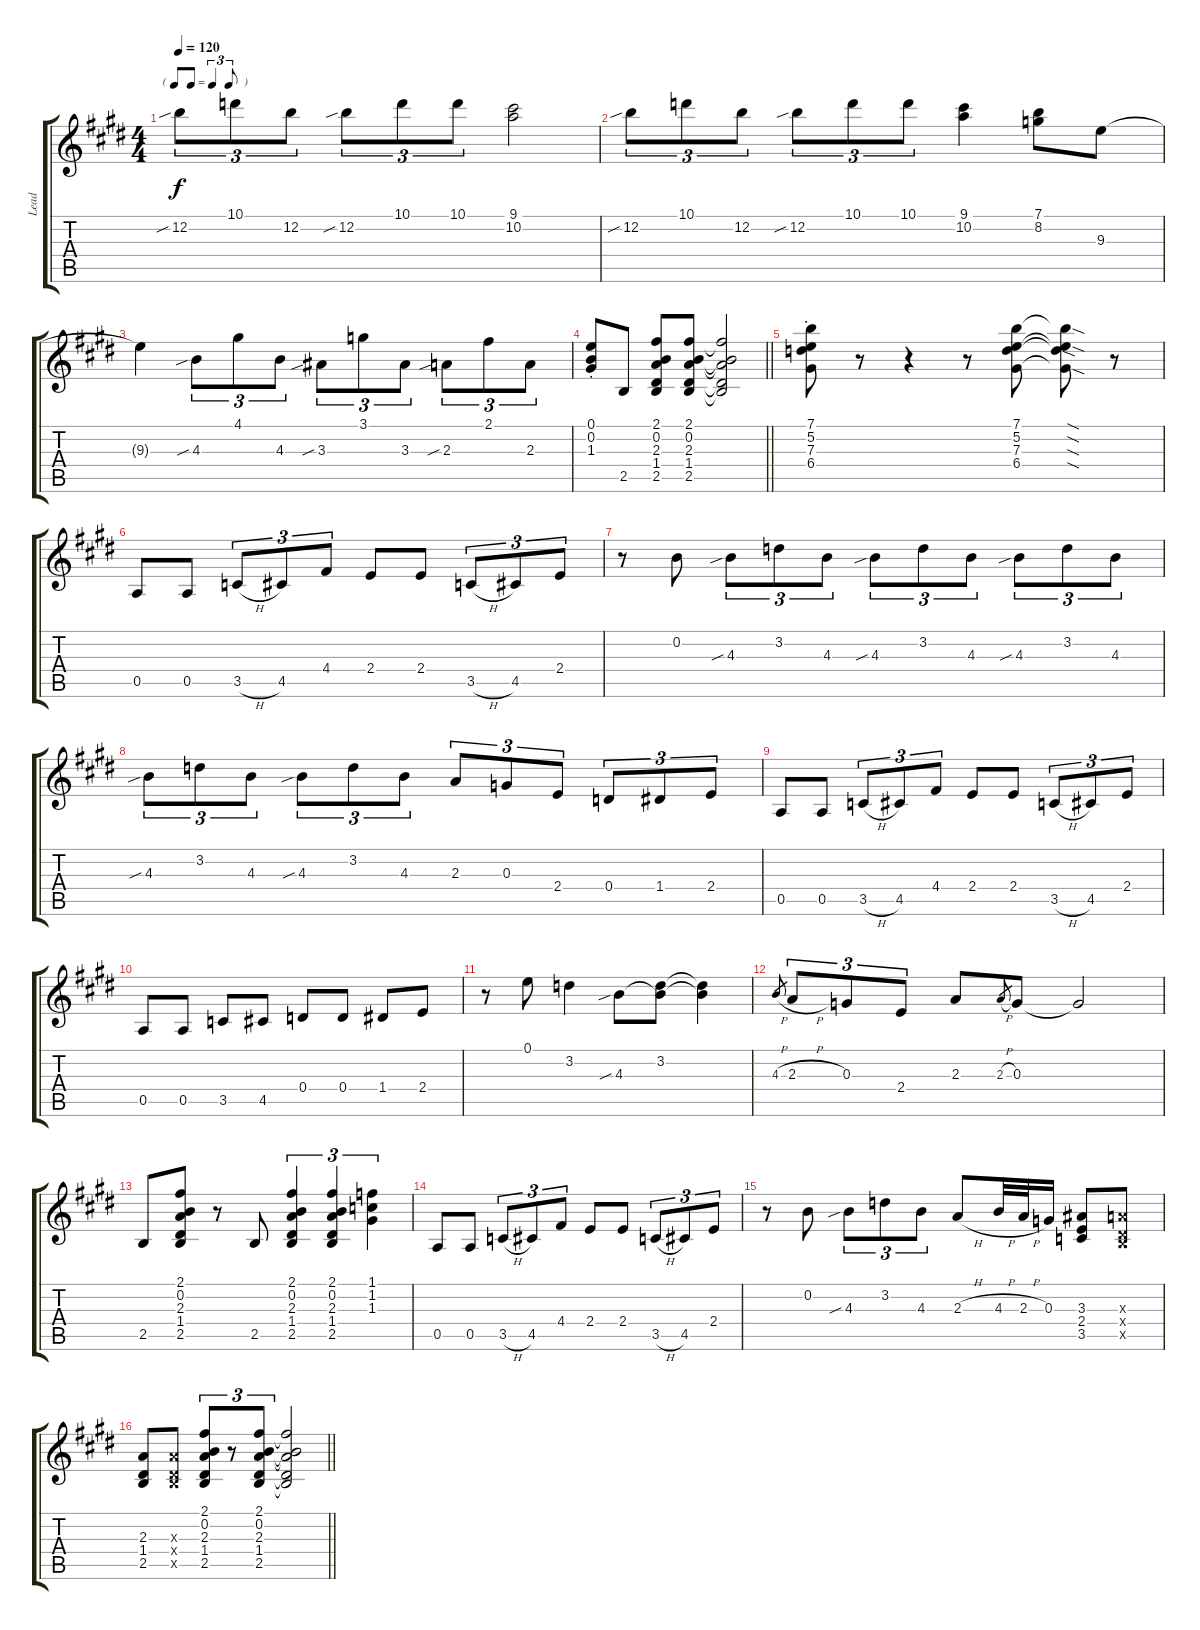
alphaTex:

\track ("Lead" "Lead") {instrument electricguitarclean}
\staff {score tabs}
\tuning (E4 B3 G3 D3 A2 E2) {hide}
\ts (4 4)
\tf triplet8th
\tempo 120
\clef g2
\ks e
12.2{sib}.8{tu (3 2) dy f instrument electricguitarclean} 10.1.8{tu (3 2)} 12.2.8{tu (3 2)} 12.2{sib}.8{tu (3 2)} 10.1.8{tu (3 2)} 10.1.8{tu (3 2)} (9.1 10.2).2 |
\ks c#minor
12.2{sib}.8{tu (3 2)} 10.1.8{tu (3 2)} 12.2.8{tu (3 2)} 12.2{sib}.8{tu (3 2)} 10.1.8{tu (3 2)} 10.1.8{tu (3 2)} (9.1 10.2).4 (7.1 8.2).8 9.3.8 |
9.3{t}.4 4.3{sib}.8{tu (3 2)} 4.1.8{tu (3 2)} 4.3.8{tu (3 2)} 3.3{sib}.8{tu (3 2)} 3.1.8{tu (3 2)} 3.3.8{tu (3 2)} 2.3{sib}.8{tu (3 2)} 2.1.8{tu (3 2)} 2.3.8{tu (3 2)} |
\barLineRight lightlight
(0.1{st} 0.2{st} 1.3{st}).8 2.5.8 (2.1 0.2 2.3 1.4 2.5).8 (2.1 0.2 2.3 1.4 2.5).8 (2.1{t} 0.2{t} 2.3{t} 1.4{t} 2.5{t}).2 |
(7.1{st} 5.2{st} 7.3{st} 6.4{st}).8 r.8 r.4 r.8 (7.1 5.2 7.3 6.4).8 (7.1{sod t} 5.2{sod t} 7.3{sod t} 6.4{sod t}).8 r.8 |
0.5.8 0.5.8 3.5{h}.8{tu (3 2)} 4.5.8{tu (3 2)} 4.4.8{tu (3 2)} 2.4.8 2.4.8 3.5{h}.8{tu (3 2)} 4.5.8{tu (3 2)} 2.4.8{tu (3 2)} |
r.8 0.2.8 4.3{sib}.8{tu (3 2)} 3.2.8{tu (3 2)} 4.3.8{tu (3 2)} 4.3{sib}.8{tu (3 2)} 3.2.8{tu (3 2)} 4.3.8{tu (3 2)} 4.3{sib}.8{tu (3 2)} 3.2.8{tu (3 2)} 4.3.8{tu (3 2)} |
4.3{sib}.8{tu (3 2)} 3.2.8{tu (3 2)} 4.3.8{tu (3 2)} 4.3{sib}.8{tu (3 2)} 3.2.8{tu (3 2)} 4.3.8{tu (3 2)} 2.3.8{tu (3 2)} 0.3.8{tu (3 2)} 2.4.8{tu (3 2)} 0.4.8{tu (3 2)} 1.4.8{tu (3 2)} 2.4.8{tu (3 2)} |
\ks e
0.5.8 0.5.8 3.5{h}.8{tu (3 2)} 4.5.8{tu (3 2)} 4.4.8{tu (3 2)} 2.4.8 2.4.8 3.5{h}.8{tu (3 2)} 4.5.8{tu (3 2)} 2.4.8{tu (3 2)} |
\ks c#minor
0.5.8 0.5.8 3.5.8 4.5.8 0.4.8 0.4.8 1.4.8 2.4.8 |
r.8 0.1.8 3.2.4 4.3{sib}.8 (3.2 4.3{t}).8 (3.2{t} 4.3{t}).4 |
4.3{h}.8{gr} 2.3{h}.8{tu (3 2)} 0.3.8{tu (3 2)} 2.4.8{tu (3 2)} 2.3.8 2.3{h}.8{gr} 0.3.8 0.3{t}.2 |
\ks e
2.5.8 (2.1 0.2 2.3 1.4 2.5).8 r.8 2.5.8 (2.1 0.2 2.3 1.4 2.5).4{tu (3 2)} (2.1 0.2 2.3 1.4 2.5).4{tu (3 2)} (1.1 1.2 1.3).4{tu (3 2)} |
\ks c#minor
0.5.8 0.5.8 3.5{h}.8{tu (3 2)} 4.5.8{tu (3 2)} 4.4.8{tu (3 2)} 2.4.8 2.4.8 3.5{h}.8{tu (3 2)} 4.5.8{tu (3 2)} 2.4.8{tu (3 2)} |
r.8 0.2.8 4.3{sib}.8{tu (3 2)} 3.2.8{tu (3 2)} 4.3.8{tu (3 2)} 2.3{h}.8 4.3{h}.32 2.3{h}.32 0.3.16 (3.3 2.4 3.5).8 (2.3{x} 1.4{x} 2.5{x}).8 |
\barLineRight lightlight
(2.3 1.4 2.5).8 (2.3{x} 1.4{x} 2.5{x}).8 (2.1 0.2 2.3 1.4 2.5).8{tu (3 2)} r.8{tu (3 2)} (2.1 0.2 2.3 1.4 2.5).8{tu (3 2)} (2.1{t} 0.2{t} 2.3{t} 1.4{t} 2.5{t}).2
